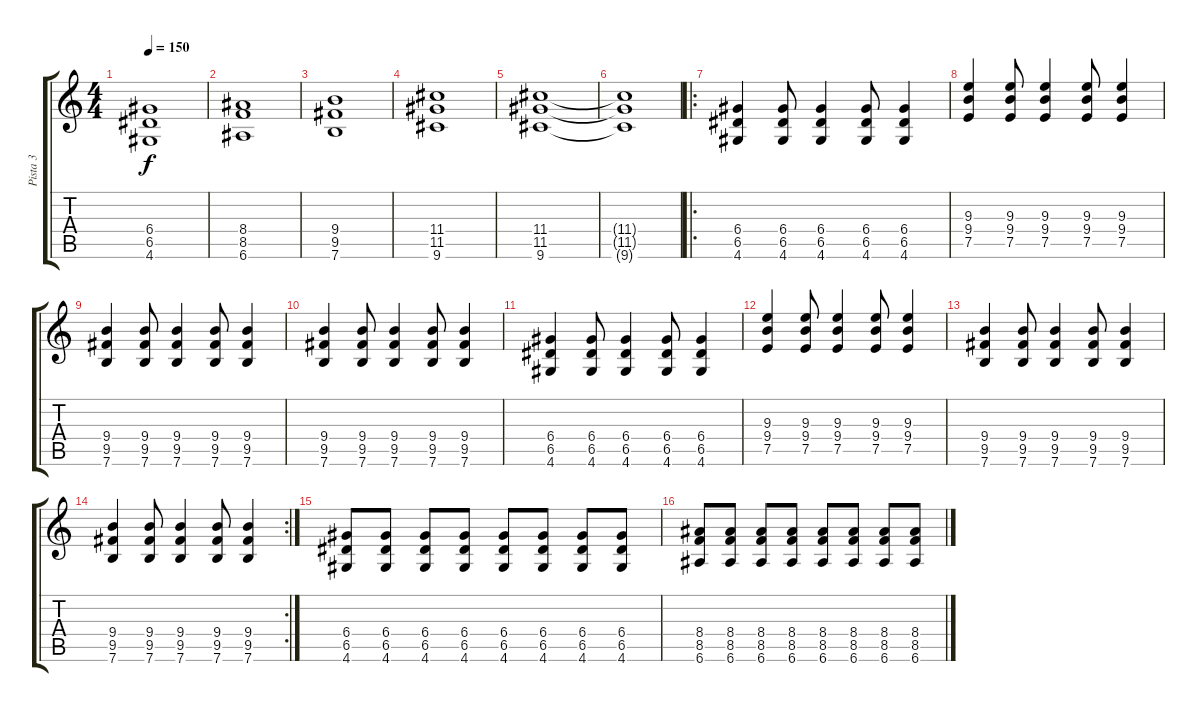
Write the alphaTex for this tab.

\track ("Pista 3" "Pista 3") {instrument distortionguitar}
\staff {score tabs}
\tuning (E4 B3 G3 D3 A2 E2) {hide}
\ts (4 4)
\tempo 150
\clef g2
\ks c
(6.4 6.5 4.6).1{dy f} |
(8.4 8.5 6.6).1 |
(9.4 9.5 7.6).1 |
(11.4 11.5 9.6).1 |
(11.4 11.5 9.6).1 |
(11.4{t} 11.5{t} 9.6{t}).1 |
\ro
(6.4 6.5 4.6).4{volume 13} (6.4 6.5 4.6).8 (6.4 6.5 4.6).4 (6.4 6.5 4.6).8 (6.4 6.5 4.6).4 |
(9.3 9.4 7.5).4 (9.3 9.4 7.5).8 (9.3 9.4 7.5).4 (9.3 9.4 7.5).8 (9.3 9.4 7.5).4 |
(9.4 9.5 7.6).4 (9.4 9.5 7.6).8 (9.4 9.5 7.6).4 (9.4 9.5 7.6).8 (9.4 9.5 7.6).4 |
(9.4 9.5 7.6).4 (9.4 9.5 7.6).8 (9.4 9.5 7.6).4 (9.4 9.5 7.6).8 (9.4 9.5 7.6).4 |
(6.4 6.5 4.6).4 (6.4 6.5 4.6).8 (6.4 6.5 4.6).4 (6.4 6.5 4.6).8 (6.4 6.5 4.6).4 |
(9.3 9.4 7.5).4 (9.3 9.4 7.5).8 (9.3 9.4 7.5).4 (9.3 9.4 7.5).8 (9.3 9.4 7.5).4 |
(9.4 9.5 7.6).4 (9.4 9.5 7.6).8 (9.4 9.5 7.6).4 (9.4 9.5 7.6).8 (9.4 9.5 7.6).4 |
\rc 2
(9.4 9.5 7.6).4 (9.4 9.5 7.6).8 (9.4 9.5 7.6).4 (9.4 9.5 7.6).8 (9.4 9.5 7.6).4 |
(6.4 6.5 4.6).8{volume 13} (6.4 6.5 4.6).8 (6.4 6.5 4.6).8 (6.4 6.5 4.6).8 (6.4 6.5 4.6).8 (6.4 6.5 4.6).8 (6.4 6.5 4.6).8 (6.4 6.5 4.6).8 |
(8.4 8.5 6.6).8 (8.4 8.5 6.6).8 (8.4 8.5 6.6).8 (8.4 8.5 6.6).8 (8.4 8.5 6.6).8 (8.4 8.5 6.6).8 (8.4 8.5 6.6).8 (8.4 8.5 6.6).8
